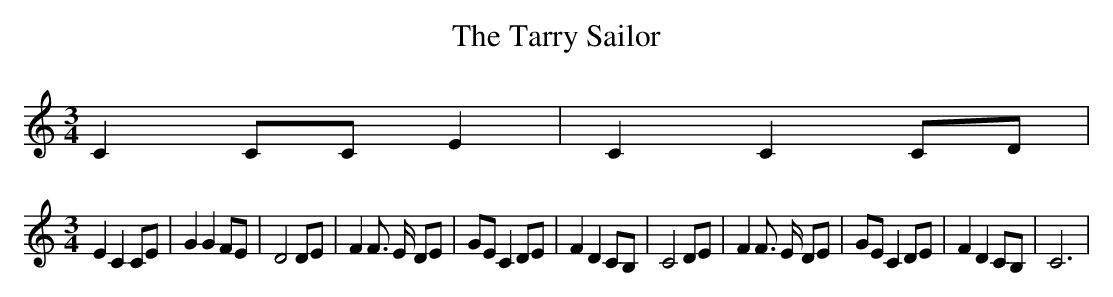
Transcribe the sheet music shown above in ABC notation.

X:1
T:The Tarry Sailor
M:3/4
L:1/8
K:C
 C2 CC E2| C2 C2 CD|
M:3/4
 E2 C2 CE| G2 G2 FE| D4 DE| F2 F3/2 E/2 DE| GE C2 DE| F2 D2 CB,| C4 DE|\
 F2 F3/2 E/2 DE| GE C2 DE| F2 D2 CB,| C6|
